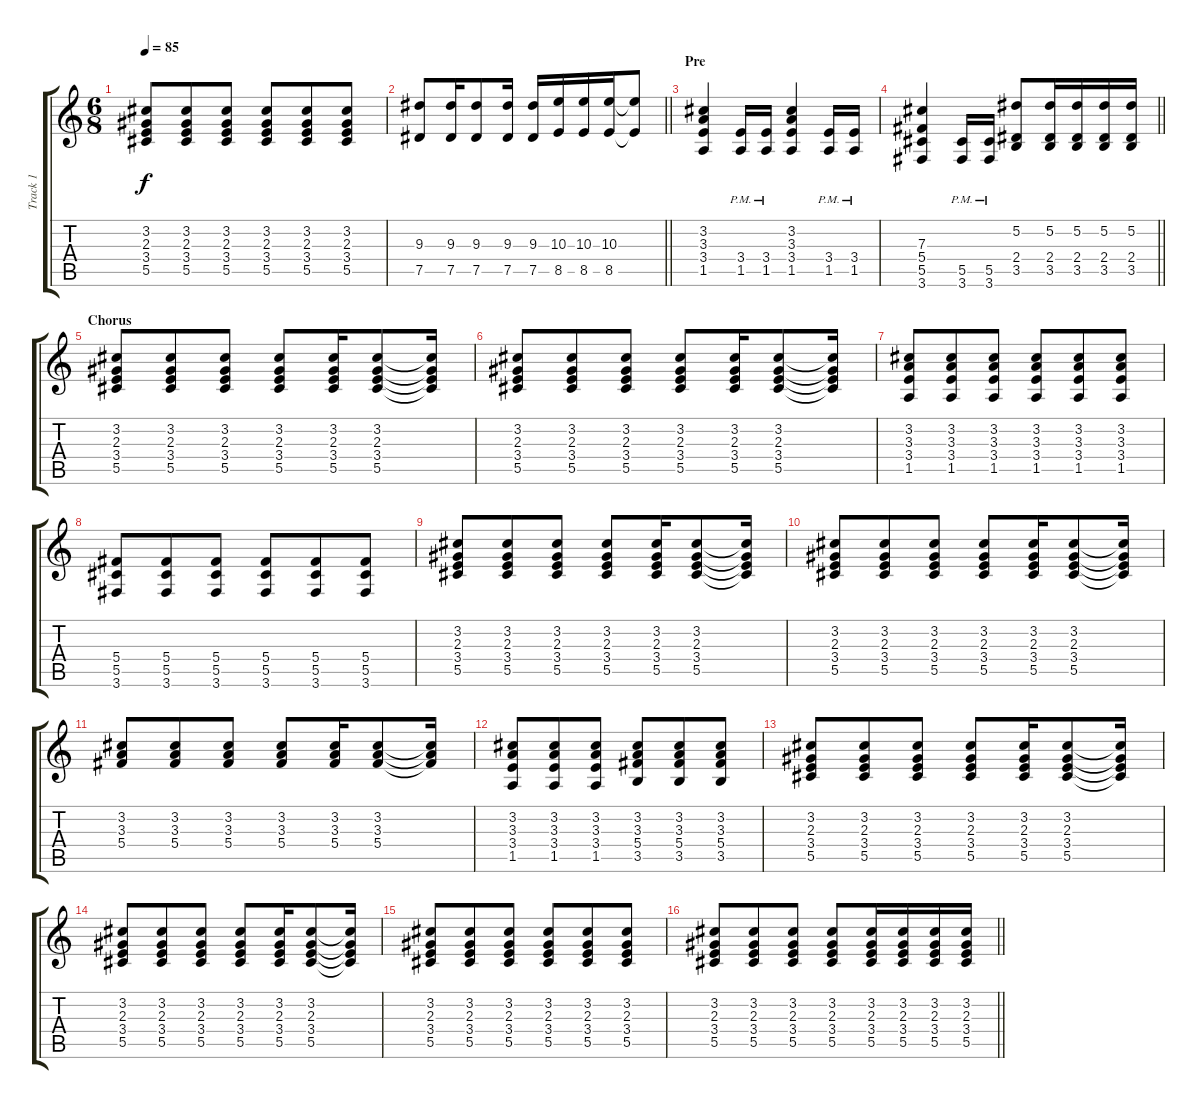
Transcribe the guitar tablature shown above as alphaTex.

\track ("Track 1" "Track 1") {instrument distortionguitar}
\staff {score tabs}
\tuning (Eb4 Bb3 Gb3 Db3 Ab2 Eb2) {hide}
\ts (6 8)
\tempo 85
\clef g2
\ks c
(3.2 2.3 3.4 5.5).8{dy f volume 13} (3.2 2.3 3.4 5.5).8 (3.2 2.3 3.4 5.5).8 (3.2 2.3 3.4 5.5).8 (3.2 2.3 3.4 5.5).8 (3.2 2.3 3.4 5.5).8 |
\barLineRight lightlight
(9.3 7.5).8{volume 16} (9.3 7.5).16 (9.3 7.5).8 (9.3 7.5).16 (9.3 7.5).16 (10.3 8.5).16 (10.3 8.5).16 (10.3 8.5).16 (10.3{t} 8.5{t}).8 |
\section ("" "Pre")
(3.2 3.3 3.4 1.5).4 (3.4{pm} 1.5{pm}).16 (3.4{pm} 1.5{pm}).16 (3.2 3.3 3.4 1.5).4 (3.4{pm} 1.5{pm}).16 (3.4{pm} 1.5{pm}).16 |
\barLineRight lightlight
(7.3 5.4 5.5 3.6).4 (5.5{pm} 3.6{pm}).16 (5.5{pm} 3.6{pm}).16 (5.2 2.4 3.5).8 (5.2 2.4 3.5).16 (5.2 2.4 3.5).16 (5.2 2.4 3.5).16 (5.2 2.4 3.5).16 |
\section ("" "Chorus")
(3.2 2.3 3.4 5.5).8{volume 12} (3.2 2.3 3.4 5.5).8 (3.2 2.3 3.4 5.5).8 (3.2 2.3 3.4 5.5).8 (3.2 2.3 3.4 5.5).16 (3.2 2.3 3.4 5.5).8 (3.2{t} 2.3{t} 3.4{t} 5.5{t}).16 |
(3.2 2.3 3.4 5.5).8 (3.2 2.3 3.4 5.5).8 (3.2 2.3 3.4 5.5).8 (3.2 2.3 3.4 5.5).8 (3.2 2.3 3.4 5.5).16 (3.2 2.3 3.4 5.5).8 (3.2{t} 2.3{t} 3.4{t} 5.5{t}).16 |
(3.2 3.3 3.4 1.5).8 (3.2 3.3 3.4 1.5).8 (3.2 3.3 3.4 1.5).8 (3.2 3.3 3.4 1.5).8 (3.2 3.3 3.4 1.5).8 (3.2 3.3 3.4 1.5).8 |
(5.4 5.5 3.6).8 (5.4 5.5 3.6).8 (5.4 5.5 3.6).8 (5.4 5.5 3.6).8 (5.4 5.5 3.6).8 (5.4 5.5 3.6).8 |
(3.2 2.3 3.4 5.5).8 (3.2 2.3 3.4 5.5).8 (3.2 2.3 3.4 5.5).8 (3.2 2.3 3.4 5.5).8 (3.2 2.3 3.4 5.5).16 (3.2 2.3 3.4 5.5).8 (3.2{t} 2.3{t} 3.4{t} 5.5{t}).16 |
(3.2 2.3 3.4 5.5).8 (3.2 2.3 3.4 5.5).8 (3.2 2.3 3.4 5.5).8 (3.2 2.3 3.4 5.5).8 (3.2 2.3 3.4 5.5).16 (3.2 2.3 3.4 5.5).8 (3.2{t} 2.3{t} 3.4{t} 5.5{t}).16 |
(3.2 3.3 5.4).8 (3.2 3.3 5.4).8 (3.2 3.3 5.4).8 (3.2 3.3 5.4).8 (3.2 3.3 5.4).16 (3.2 3.3 5.4).8 (3.2{t} 3.3{t} 5.4{t}).16 |
(3.2 3.3 3.4 1.5).8 (3.2 3.3 3.4 1.5).8 (3.2 3.3 3.4 1.5).8 (3.2 3.3 5.4 3.5).8 (3.2 3.3 5.4 3.5).8 (3.2 3.3 5.4 3.5).8 |
(3.2 2.3 3.4 5.5).8 (3.2 2.3 3.4 5.5).8 (3.2 2.3 3.4 5.5).8 (3.2 2.3 3.4 5.5).8 (3.2 2.3 3.4 5.5).16 (3.2 2.3 3.4 5.5).8 (3.2{t} 2.3{t} 3.4{t} 5.5{t}).16 |
(3.2 2.3 3.4 5.5).8 (3.2 2.3 3.4 5.5).8 (3.2 2.3 3.4 5.5).8 (3.2 2.3 3.4 5.5).8 (3.2 2.3 3.4 5.5).16 (3.2 2.3 3.4 5.5).8 (3.2{t} 2.3{t} 3.4{t} 5.5{t}).16 |
(3.2 2.3 3.4 5.5).8 (3.2 2.3 3.4 5.5).8 (3.2 2.3 3.4 5.5).8 (3.2 2.3 3.4 5.5).8 (3.2 2.3 3.4 5.5).8 (3.2 2.3 3.4 5.5).8 |
\barLineRight lightlight
(3.2 2.3 3.4 5.5).8 (3.2 2.3 3.4 5.5).8 (3.2 2.3 3.4 5.5).8 (3.2 2.3 3.4 5.5).8 (3.2 2.3 3.4 5.5).16 (3.2 2.3 3.4 5.5).16 (3.2 2.3 3.4 5.5).16 (3.2 2.3 3.4 5.5).16
